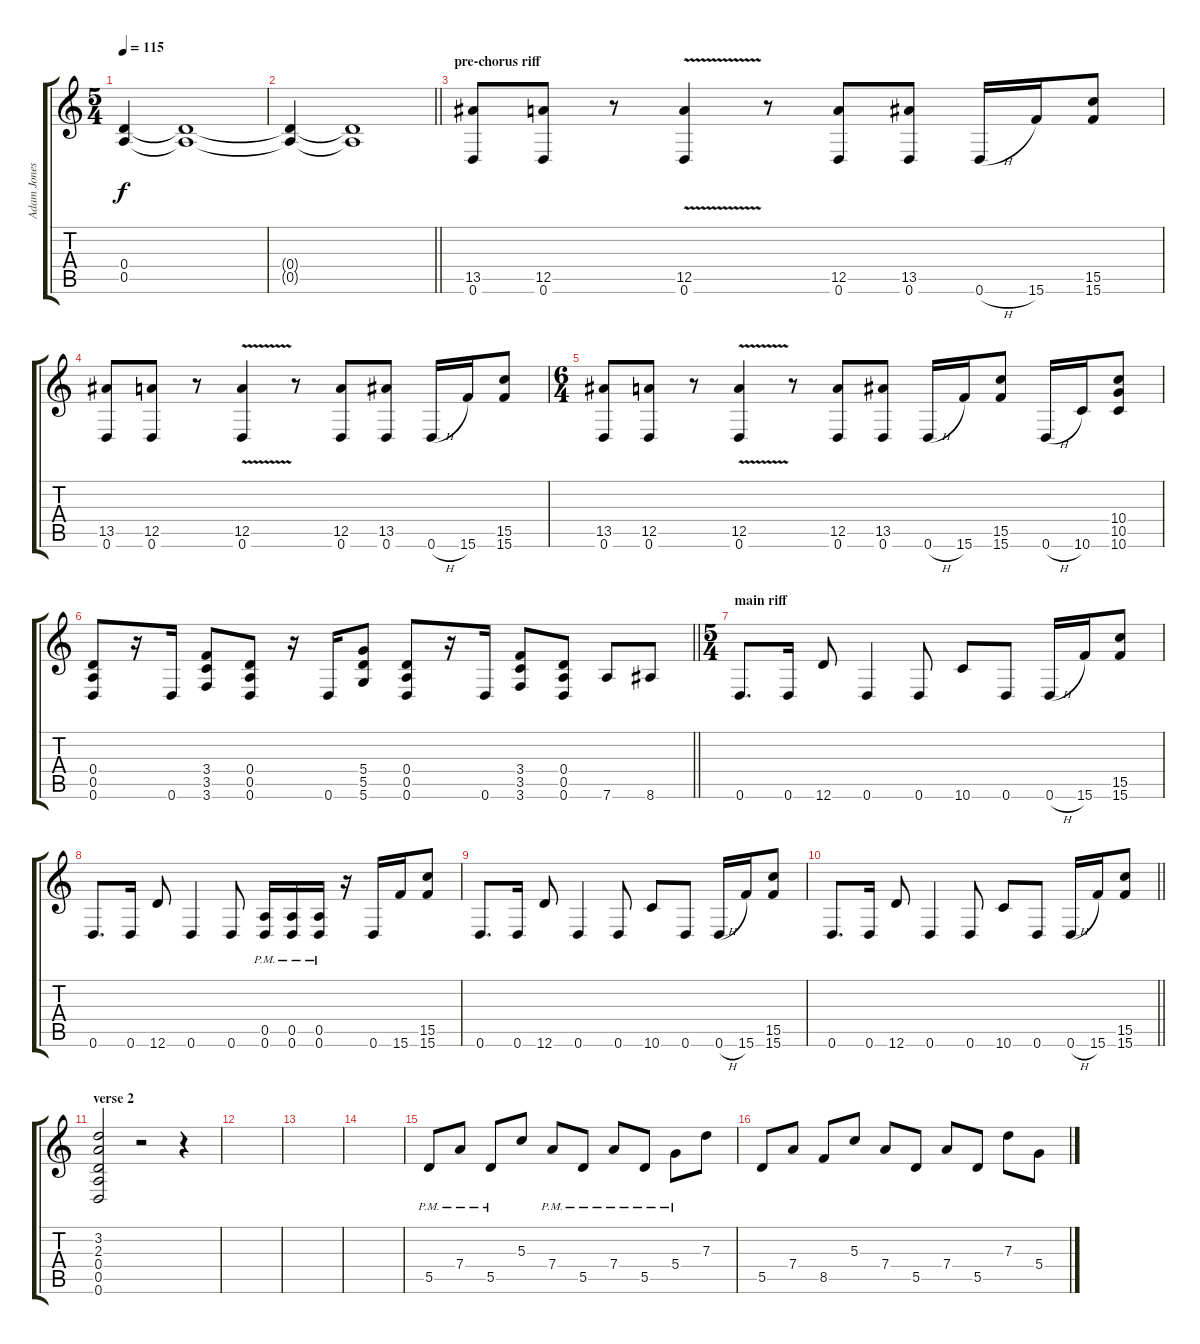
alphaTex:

\track ("Adam Jones" "Adam Jones") {instrument distortionguitar}
\staff {score tabs}
\tuning (E4 B3 G3 D3 A2 D2) {hide}
\ts (5 4)
\tempo 115
\clef g2
\ks c
(0.4{t} 0.5{t}).4{dy f} (0.4{t} 0.5{t}).1 |
\barLineRight lightlight
(0.4{t} 0.5{t}).4 (0.4{t} 0.5{t}).1 |
\section ("" "pre-chorus riff")
(13.5 0.6).8 (12.5 0.6).8 r.8 (12.5{v} 0.6).4 r.8 (12.5 0.6).8 (13.5 0.6).8 0.6{h}.16 15.6.16 (15.5 15.6).8 |
(13.5 0.6).8 (12.5 0.6).8 r.8 (12.5{v} 0.6).4 r.8 (12.5 0.6).8 (13.5 0.6).8 0.6{h}.16 15.6.16 (15.5 15.6).8 |
\ts (6 4)
(13.5 0.6).8 (12.5 0.6).8 r.8 (12.5{v} 0.6).4 r.8 (12.5 0.6).8 (13.5 0.6).8 0.6{h}.16 15.6.16 (15.5 15.6).8 0.6{h}.16 10.6.16 (10.4 10.5 10.6).8 |
\barLineRight lightlight
(0.4 0.5 0.6).8 r.16 0.6.16 (3.4 3.5 3.6).8 (0.4 0.5 0.6).8 r.16 0.6.16 (5.4 5.5 5.6).8 (0.4 0.5 0.6).8 r.16 0.6.16 (3.4 3.5 3.6).8 (0.4 0.5 0.6).8 7.6.8 8.6.8 |
\ts (5 4)
\section ("" "main riff")
0.6.8{d} 0.6.16 12.6.8 0.6.4 0.6.8 10.6.8 0.6.8 0.6{h}.16 15.6.16 (15.5 15.6).8 |
0.6.8{d} 0.6.16 12.6.8 0.6.4 0.6.8 (0.5 0.6{pm}).16 (0.5 0.6{pm}).16 (0.5 0.6{pm}).16 r.16 0.6.16 15.6.16 (15.5 15.6).8 |
0.6.8{d} 0.6.16 12.6.8 0.6.4 0.6.8 10.6.8 0.6.8 0.6{h}.16 15.6.16 (15.5 15.6).8 |
\barLineRight lightlight
0.6.8{d} 0.6.16 12.6.8 0.6.4 0.6.8 10.6.8 0.6.8 0.6{h}.16 15.6.16 (15.5 15.6).8 |
\section ("" "verse 2")
(3.2 2.3 0.4 0.5 0.6).2 r.2 r.4 |
|
|
|
5.5{pm}.8 7.4{pm}.8 5.5{pm}.8 5.3.8 7.4{pm}.8 5.5{pm}.8 7.4{pm}.8 5.5{pm}.8 5.4{pm}.8 7.3.8 |
5.5.8 7.4.8 8.5.8 5.3.8 7.4.8 5.5.8 7.4.8 5.5.8 7.3.8 5.4.8
